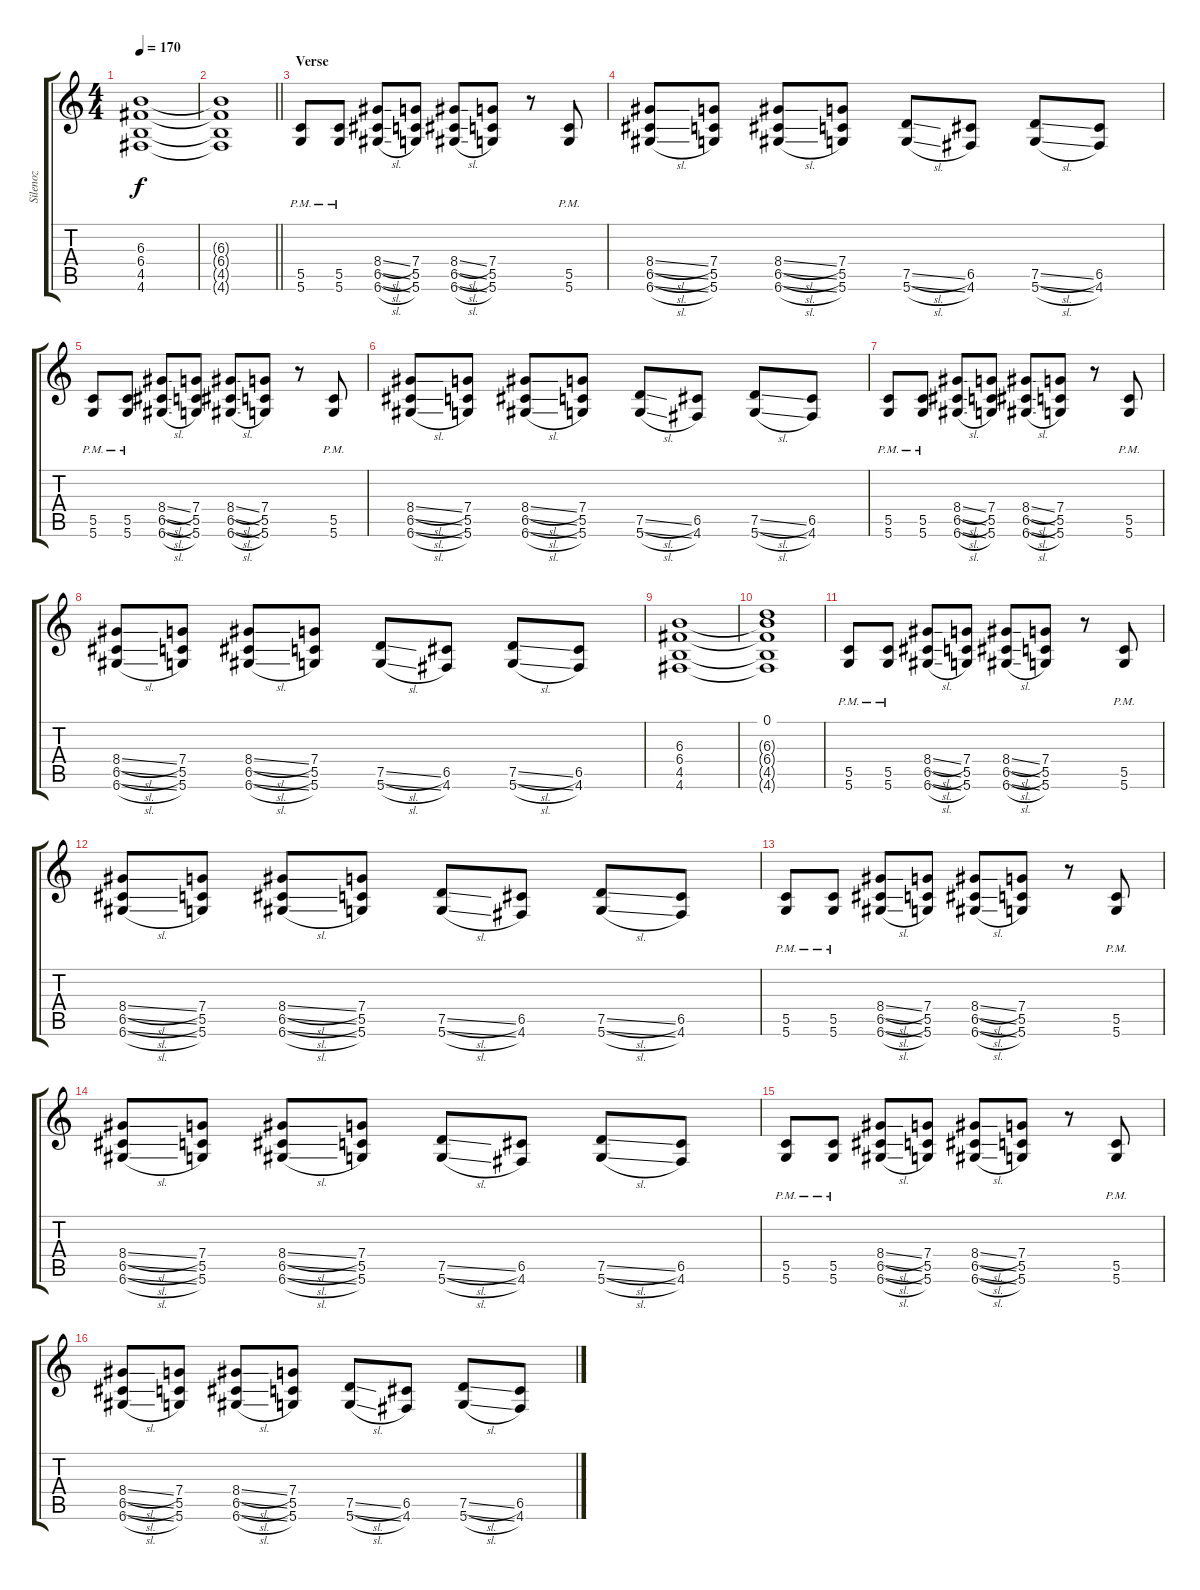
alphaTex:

\track ("Silenoz" "Silenoz") {instrument distortionguitar}
\staff {score tabs}
\tuning (D4 A3 F3 C3 G2 D2) {hide}
\ts (4 4)
\tempo 170
\clef g2
\ks c
(6.3 6.4 4.5 4.6).1{dy f} |
\barLineRight lightlight
(6.3{t} 6.4{t} 4.5{t} 4.6{t}).1 |
\section ("" "Verse")
(5.5{pm} 5.6{pm}).8 (5.5{pm} 5.6{pm}).8 (8.4{sl} 6.5{sl} 6.6{sl}).8 (7.4 5.5 5.6).8 (8.4{sl} 6.5{sl} 6.6{sl}).8 (7.4 5.5 5.6).8 r.8 (5.5{pm} 5.6{pm}).8 |
(8.4{sl} 6.5{sl} 6.6{sl}).8 (7.4 5.5 5.6).8 (8.4{sl} 6.5{sl} 6.6{sl}).8 (7.4 5.5 5.6).8 (7.5{sl} 5.6{sl}).8 (6.5 4.6).8 (7.5{sl} 5.6{sl}).8 (6.5 4.6).8 |
(5.5{pm} 5.6{pm}).8 (5.5{pm} 5.6{pm}).8 (8.4{sl} 6.5{sl} 6.6{sl}).8 (7.4 5.5 5.6).8 (8.4{sl} 6.5{sl} 6.6{sl}).8 (7.4 5.5 5.6).8 r.8 (5.5{pm} 5.6{pm}).8 |
(8.4{sl} 6.5{sl} 6.6{sl}).8 (7.4 5.5 5.6).8 (8.4{sl} 6.5{sl} 6.6{sl}).8 (7.4 5.5 5.6).8 (7.5{sl} 5.6{sl}).8 (6.5 4.6).8 (7.5{sl} 5.6{sl}).8 (6.5 4.6).8 |
(5.5{pm} 5.6{pm}).8 (5.5{pm} 5.6{pm}).8 (8.4{sl} 6.5{sl} 6.6{sl}).8 (7.4 5.5 5.6).8 (8.4{sl} 6.5{sl} 6.6{sl}).8 (7.4 5.5 5.6).8 r.8 (5.5{pm} 5.6{pm}).8 |
(8.4{sl} 6.5{sl} 6.6{sl}).8 (7.4 5.5 5.6).8 (8.4{sl} 6.5{sl} 6.6{sl}).8 (7.4 5.5 5.6).8 (7.5{sl} 5.6{sl}).8 (6.5 4.6).8 (7.5{sl} 5.6{sl}).8 (6.5 4.6).8 |
(6.3 6.4 4.5 4.6).1 |
(0.1 6.3{t} 6.4{t} 4.5{t} 4.6{t}).1 |
(5.5{pm} 5.6{pm}).8 (5.5{pm} 5.6{pm}).8 (8.4{sl} 6.5{sl} 6.6{sl}).8 (7.4 5.5 5.6).8 (8.4{sl} 6.5{sl} 6.6{sl}).8 (7.4 5.5 5.6).8 r.8 (5.5{pm} 5.6{pm}).8 |
(8.4{sl} 6.5{sl} 6.6{sl}).8 (7.4 5.5 5.6).8 (8.4{sl} 6.5{sl} 6.6{sl}).8 (7.4 5.5 5.6).8 (7.5{sl} 5.6{sl}).8 (6.5 4.6).8 (7.5{sl} 5.6{sl}).8 (6.5 4.6).8 |
(5.5{pm} 5.6{pm}).8 (5.5{pm} 5.6{pm}).8 (8.4{sl} 6.5{sl} 6.6{sl}).8 (7.4 5.5 5.6).8 (8.4{sl} 6.5{sl} 6.6{sl}).8 (7.4 5.5 5.6).8 r.8 (5.5{pm} 5.6{pm}).8 |
(8.4{sl} 6.5{sl} 6.6{sl}).8 (7.4 5.5 5.6).8 (8.4{sl} 6.5{sl} 6.6{sl}).8 (7.4 5.5 5.6).8 (7.5{sl} 5.6{sl}).8 (6.5 4.6).8 (7.5{sl} 5.6{sl}).8 (6.5 4.6).8 |
(5.5{pm} 5.6{pm}).8 (5.5{pm} 5.6{pm}).8 (8.4{sl} 6.5{sl} 6.6{sl}).8 (7.4 5.5 5.6).8 (8.4{sl} 6.5{sl} 6.6{sl}).8 (7.4 5.5 5.6).8 r.8 (5.5{pm} 5.6{pm}).8 |
(8.4{sl} 6.5{sl} 6.6{sl}).8 (7.4 5.5 5.6).8 (8.4{sl} 6.5{sl} 6.6{sl}).8 (7.4 5.5 5.6).8 (7.5{sl} 5.6{sl}).8 (6.5 4.6).8 (7.5{sl} 5.6{sl}).8 (6.5 4.6).8
